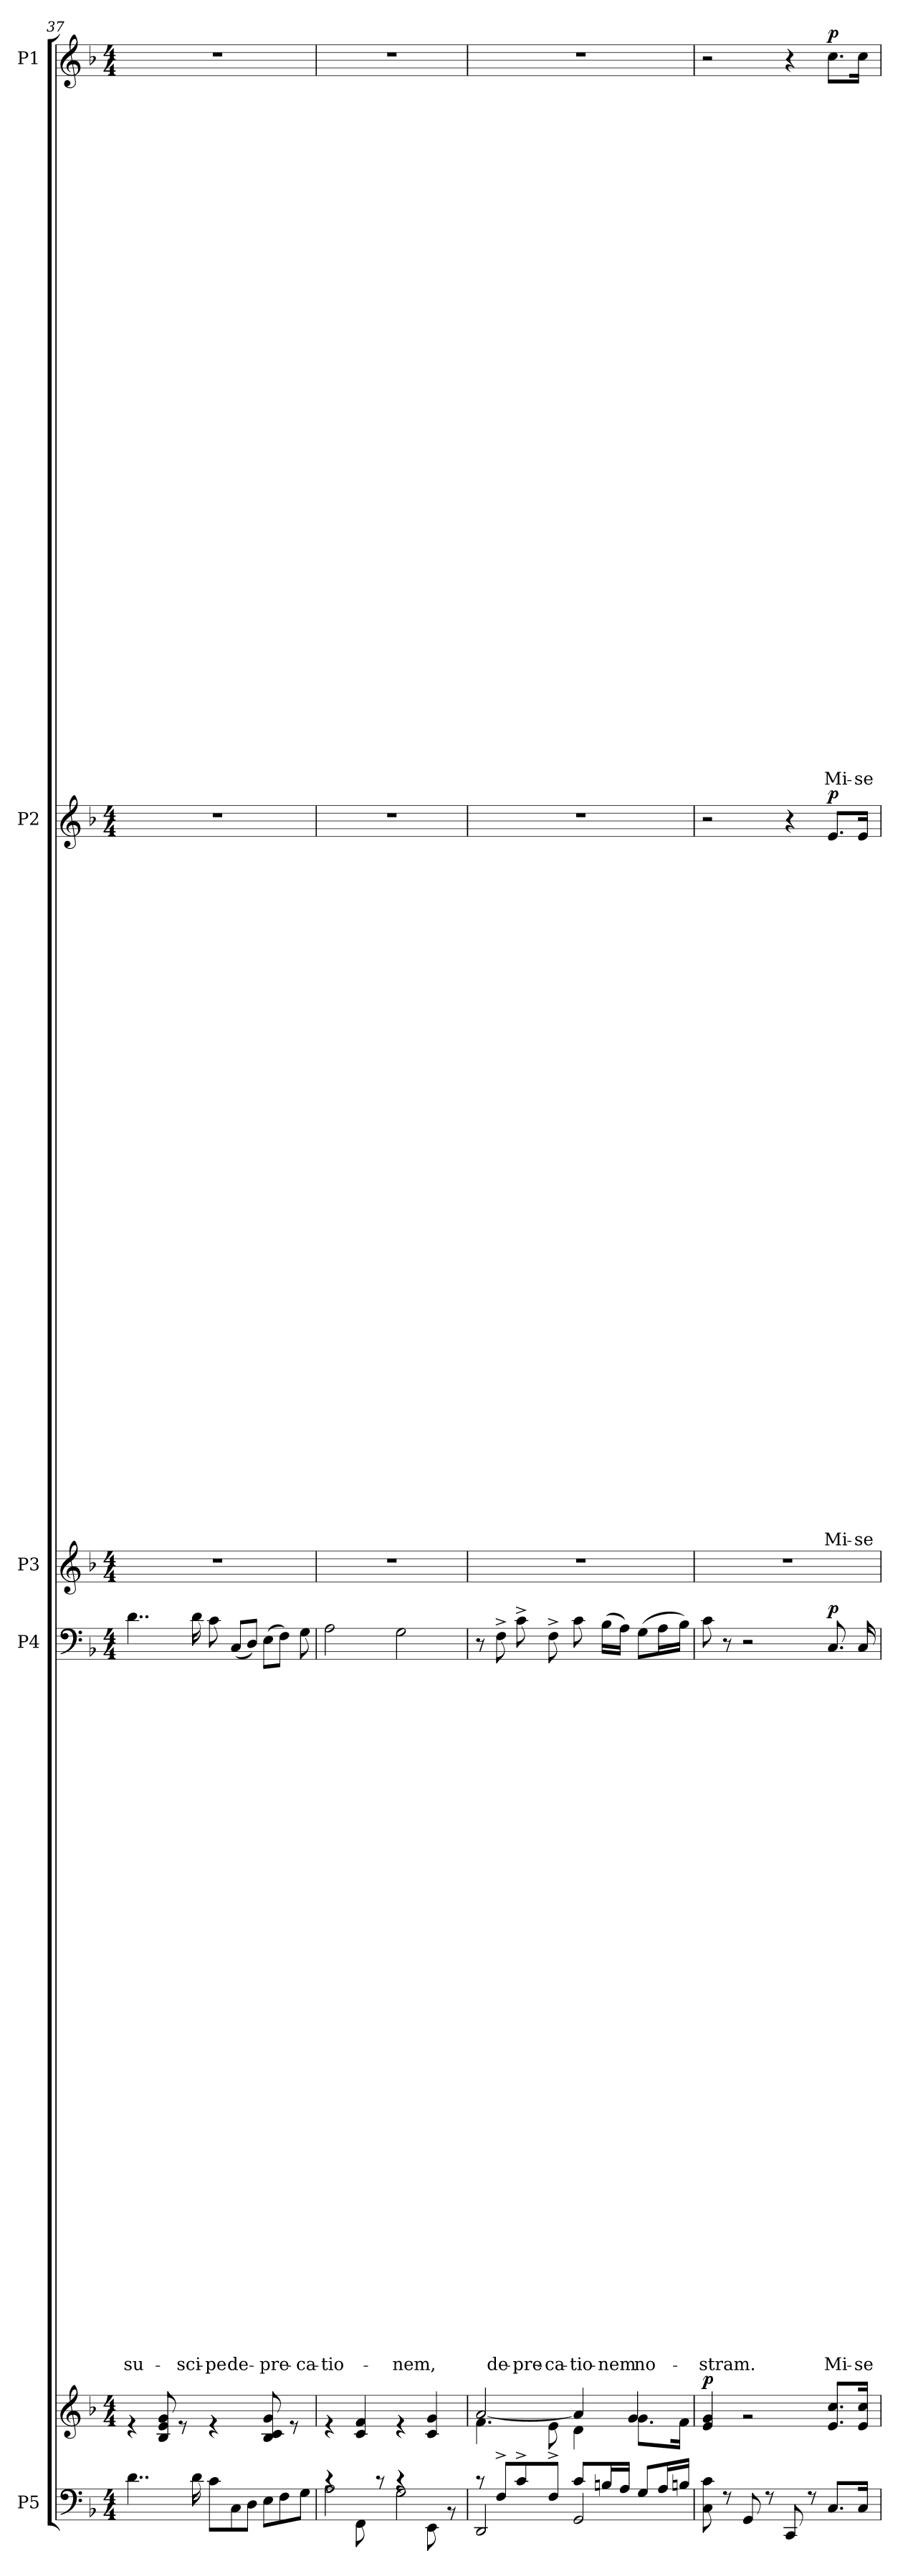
**kern	**kern	**dynam	**kern	**text	**text	**text	**text	**text	**text	**text	**text	**text	**text	**text	**text	**text	**text	**text	**text	**text	**text	**text	**text	**text	**text	**text	**text	**text	**text	**text	**text	**text	**text	**text	**text	**text	**text	**text	**text	**text	**text	**text	**text	**text	**dynam	**kern	**kern	**text	**text	**text	**text	**text	**text	**text	**text	**text	**text	**text	**text	**text	**text	**text	**text	**text	**text	**text	**text	**text	**text	**text	**text	**text	**text	**text	**text	**text	**text	**text	**text	**text	**text	**text	**text	**text	**text	**text	**text	**text	**dynam	**kern	**text	**text	**text	**text	**text	**text	**text	**text	**text	**text	**text	**text	**text	**text	**text	**text	**text	**text	**text	**text	**text	**text	**text	**text	**text	**text	**text	**text	**text	**text	**text	**text	**text	**text	**text	**text	**text	**text	**text	**text	**text	**dynam
*part5	*part5	*part5	*part4	*part4	*part4	*part4	*part4	*part4	*part4	*part4	*part4	*part4	*part4	*part4	*part4	*part4	*part4	*part4	*part4	*part4	*part4	*part4	*part4	*part4	*part4	*part4	*part4	*part4	*part4	*part4	*part4	*part4	*part4	*part4	*part4	*part4	*part4	*part4	*part4	*part4	*part4	*part4	*part4	*part4	*part4	*part3	*part2	*part2	*part2	*part2	*part2	*part2	*part2	*part2	*part2	*part2	*part2	*part2	*part2	*part2	*part2	*part2	*part2	*part2	*part2	*part2	*part2	*part2	*part2	*part2	*part2	*part2	*part2	*part2	*part2	*part2	*part2	*part2	*part2	*part2	*part2	*part2	*part2	*part2	*part2	*part2	*part2	*part2	*part2	*part1	*part1	*part1	*part1	*part1	*part1	*part1	*part1	*part1	*part1	*part1	*part1	*part1	*part1	*part1	*part1	*part1	*part1	*part1	*part1	*part1	*part1	*part1	*part1	*part1	*part1	*part1	*part1	*part1	*part1	*part1	*part1	*part1	*part1	*part1	*part1	*part1	*part1	*part1	*part1	*part1	*part1	*part1
*staff6	*staff5	*staff5/6	*staff4	*staff4	*staff4	*staff4	*staff4	*staff4	*staff4	*staff4	*staff4	*staff4	*staff4	*staff4	*staff4	*staff4	*staff4	*staff4	*staff4	*staff4	*staff4	*staff4	*staff4	*staff4	*staff4	*staff4	*staff4	*staff4	*staff4	*staff4	*staff4	*staff4	*staff4	*staff4	*staff4	*staff4	*staff4	*staff4	*staff4	*staff4	*staff4	*staff4	*staff4	*staff4	*staff4	*staff3	*staff2	*staff2	*staff2	*staff2	*staff2	*staff2	*staff2	*staff2	*staff2	*staff2	*staff2	*staff2	*staff2	*staff2	*staff2	*staff2	*staff2	*staff2	*staff2	*staff2	*staff2	*staff2	*staff2	*staff2	*staff2	*staff2	*staff2	*staff2	*staff2	*staff2	*staff2	*staff2	*staff2	*staff2	*staff2	*staff2	*staff2	*staff2	*staff2	*staff2	*staff2	*staff2	*staff2	*staff1	*staff1	*staff1	*staff1	*staff1	*staff1	*staff1	*staff1	*staff1	*staff1	*staff1	*staff1	*staff1	*staff1	*staff1	*staff1	*staff1	*staff1	*staff1	*staff1	*staff1	*staff1	*staff1	*staff1	*staff1	*staff1	*staff1	*staff1	*staff1	*staff1	*staff1	*staff1	*staff1	*staff1	*staff1	*staff1	*staff1	*staff1	*staff1	*staff1	*staff1	*staff1	*staff1
*I"P5	*	*	*I"P4	*	*	*	*	*	*	*	*	*	*	*	*	*	*	*	*	*	*	*	*	*	*	*	*	*	*	*	*	*	*	*	*	*	*	*	*	*	*	*	*	*	*	*I"P3	*I"P2	*	*	*	*	*	*	*	*	*	*	*	*	*	*	*	*	*	*	*	*	*	*	*	*	*	*	*	*	*	*	*	*	*	*	*	*	*	*	*	*	*	*	*I"P1	*	*	*	*	*	*	*	*	*	*	*	*	*	*	*	*	*	*	*	*	*	*	*	*	*	*	*	*	*	*	*	*	*	*	*	*	*	*	*	*	*	*
!!LO:LB:g=z
*clefF4	*clefG2	*	*clefF4	*	*	*	*	*	*	*	*	*	*	*	*	*	*	*	*	*	*	*	*	*	*	*	*	*	*	*	*	*	*	*	*	*	*	*	*	*	*	*	*	*	*	*clefG2	*clefG2	*	*	*	*	*	*	*	*	*	*	*	*	*	*	*	*	*	*	*	*	*	*	*	*	*	*	*	*	*	*	*	*	*	*	*	*	*	*	*	*	*	*	*clefG2	*	*	*	*	*	*	*	*	*	*	*	*	*	*	*	*	*	*	*	*	*	*	*	*	*	*	*	*	*	*	*	*	*	*	*	*	*	*	*	*	*	*
*	*	*	*	*	*	*	*	*	*	*	*	*	*	*	*	*	*	*	*	*	*	*	*	*	*	*	*	*	*	*	*	*	*	*	*	*	*	*	*	*	*	*	*	*	*	*ITrd7c12	*	*	*	*	*	*	*	*	*	*	*	*	*	*	*	*	*	*	*	*	*	*	*	*	*	*	*	*	*	*	*	*	*	*	*	*	*	*	*	*	*	*	*	*	*	*	*	*	*	*	*	*	*	*	*	*	*	*	*	*	*	*	*	*	*	*	*	*	*	*	*	*	*	*	*	*	*	*	*	*	*	*	*	*	*	*
*k[b-]	*k[b-]	*	*k[b-]	*	*	*	*	*	*	*	*	*	*	*	*	*	*	*	*	*	*	*	*	*	*	*	*	*	*	*	*	*	*	*	*	*	*	*	*	*	*	*	*	*	*	*k[b-]	*k[b-]	*	*	*	*	*	*	*	*	*	*	*	*	*	*	*	*	*	*	*	*	*	*	*	*	*	*	*	*	*	*	*	*	*	*	*	*	*	*	*	*	*	*	*k[b-]	*	*	*	*	*	*	*	*	*	*	*	*	*	*	*	*	*	*	*	*	*	*	*	*	*	*	*	*	*	*	*	*	*	*	*	*	*	*	*	*	*	*
*F:	*F:	*	*F:	*	*	*	*	*	*	*	*	*	*	*	*	*	*	*	*	*	*	*	*	*	*	*	*	*	*	*	*	*	*	*	*	*	*	*	*	*	*	*	*	*	*	*F:	*F:	*	*	*	*	*	*	*	*	*	*	*	*	*	*	*	*	*	*	*	*	*	*	*	*	*	*	*	*	*	*	*	*	*	*	*	*	*	*	*	*	*	*	*F:	*	*	*	*	*	*	*	*	*	*	*	*	*	*	*	*	*	*	*	*	*	*	*	*	*	*	*	*	*	*	*	*	*	*	*	*	*	*	*	*	*	*
*M4/4	*M4/4	*	*M4/4	*	*	*	*	*	*	*	*	*	*	*	*	*	*	*	*	*	*	*	*	*	*	*	*	*	*	*	*	*	*	*	*	*	*	*	*	*	*	*	*	*	*	*M4/4	*M4/4	*	*	*	*	*	*	*	*	*	*	*	*	*	*	*	*	*	*	*	*	*	*	*	*	*	*	*	*	*	*	*	*	*	*	*	*	*	*	*	*	*	*	*M4/4	*	*	*	*	*	*	*	*	*	*	*	*	*	*	*	*	*	*	*	*	*	*	*	*	*	*	*	*	*	*	*	*	*	*	*	*	*	*	*	*	*	*
=37	=37	=37	=37	=37	=37	=37	=37	=37	=37	=37	=37	=37	=37	=37	=37	=37	=37	=37	=37	=37	=37	=37	=37	=37	=37	=37	=37	=37	=37	=37	=37	=37	=37	=37	=37	=37	=37	=37	=37	=37	=37	=37	=37	=37	=37	=37	=37	=37	=37	=37	=37	=37	=37	=37	=37	=37	=37	=37	=37	=37	=37	=37	=37	=37	=37	=37	=37	=37	=37	=37	=37	=37	=37	=37	=37	=37	=37	=37	=37	=37	=37	=37	=37	=37	=37	=37	=37	=37	=37	=37	=37	=37	=37	=37	=37	=37	=37	=37	=37	=37	=37	=37	=37	=37	=37	=37	=37	=37	=37	=37	=37	=37	=37	=37	=37	=37	=37	=37	=37	=37	=37	=37	=37	=37	=37	=37	=37	=37	=37	=37	=37	=37
*^	*^	*	*	*	*	*	*	*	*	*	*	*	*	*	*	*	*	*	*	*	*	*	*	*	*	*	*	*	*	*	*	*	*	*	*	*	*	*	*	*	*	*	*	*	*	*	*	*	*	*	*	*	*	*	*	*	*	*	*	*	*	*	*	*	*	*	*	*	*	*	*	*	*	*	*	*	*	*	*	*	*	*	*	*	*	*	*	*	*	*	*	*	*	*	*	*	*	*	*	*	*	*	*	*	*	*	*	*	*	*	*	*	*	*	*	*	*	*	*	*	*	*	*	*	*	*	*	*	*	*	*	*
!	!	!	!	!	!	!	!	!	!	!	!	!	!	!	!	!	!	!	!	!	!	!	!	!	!	!	!	!	!	!	!	!	!	!	!	!	!	!	!	!	!	!	!	!	!	!LO:LY:b	!	!	!	!	!	!	!	!	!	!	!	!	!	!	!	!	!	!	!	!	!	!	!	!	!	!	!	!	!	!	!	!	!	!	!	!	!	!	!	!	!	!	!	!	!	!	!	!	!	!	!	!	!	!	!	!	!	!	!	!	!	!	!	!	!	!	!	!	!	!	!	!	!	!	!	!	!	!	!	!	!	!	!	!	!	!	!	!
4..d\	1ryy	1ryy	4r	.	4..d\	.	.	.	.	.	.	.	.	.	.	.	.	.	.	.	.	.	.	.	.	.	.	.	.	.	.	.	.	.	.	.	.	.	.	.	.	.	.	.	.	su-	.	1r	1r	.	.	.	.	.	.	.	.	.	.	.	.	.	.	.	.	.	.	.	.	.	.	.	.	.	.	.	.	.	.	.	.	.	.	.	.	.	.	.	.	.	.	1r	.	.	.	.	.	.	.	.	.	.	.	.	.	.	.	.	.	.	.	.	.	.	.	.	.	.	.	.	.	.	.	.	.	.	.	.	.	.	.	.	.	.
.	.	.	8B-/ 8e/ 8g/	.	.	.	.	.	.	.	.	.	.	.	.	.	.	.	.	.	.	.	.	.	.	.	.	.	.	.	.	.	.	.	.	.	.	.	.	.	.	.	.	.	.	.	.	.	.	.	.	.	.	.	.	.	.	.	.	.	.	.	.	.	.	.	.	.	.	.	.	.	.	.	.	.	.	.	.	.	.	.	.	.	.	.	.	.	.	.	.	.	.	.	.	.	.	.	.	.	.	.	.	.	.	.	.	.	.	.	.	.	.	.	.	.	.	.	.	.	.	.	.	.	.	.	.	.	.	.	.	.	.	.
.	.	.	8r	.	.	.	.	.	.	.	.	.	.	.	.	.	.	.	.	.	.	.	.	.	.	.	.	.	.	.	.	.	.	.	.	.	.	.	.	.	.	.	.	.	.	.	.	.	.	.	.	.	.	.	.	.	.	.	.	.	.	.	.	.	.	.	.	.	.	.	.	.	.	.	.	.	.	.	.	.	.	.	.	.	.	.	.	.	.	.	.	.	.	.	.	.	.	.	.	.	.	.	.	.	.	.	.	.	.	.	.	.	.	.	.	.	.	.	.	.	.	.	.	.	.	.	.	.	.	.	.	.	.	.
!	!	!	!	!	!	!	!	!	!	!	!	!	!	!	!	!	!	!	!	!	!	!	!	!	!	!	!	!	!	!	!	!	!	!	!	!	!	!	!	!	!	!	!	!	!	!LO:LY:b	!	!	!	!	!	!	!	!	!	!	!	!	!	!	!	!	!	!	!	!	!	!	!	!	!	!	!	!	!	!	!	!	!	!	!	!	!	!	!	!	!	!	!	!	!	!	!	!	!	!	!	!	!	!	!	!	!	!	!	!	!	!	!	!	!	!	!	!	!	!	!	!	!	!	!	!	!	!	!	!	!	!	!	!	!	!	!	!
16d\	.	.	.	.	16d\	.	.	.	.	.	.	.	.	.	.	.	.	.	.	.	.	.	.	.	.	.	.	.	.	.	.	.	.	.	.	.	.	.	.	.	.	.	.	.	.	-sci-	.	.	.	.	.	.	.	.	.	.	.	.	.	.	.	.	.	.	.	.	.	.	.	.	.	.	.	.	.	.	.	.	.	.	.	.	.	.	.	.	.	.	.	.	.	.	.	.	.	.	.	.	.	.	.	.	.	.	.	.	.	.	.	.	.	.	.	.	.	.	.	.	.	.	.	.	.	.	.	.	.	.	.	.	.	.	.	.
*Xtuplet	*	*	*	*	*Xtuplet	*	*	*	*	*	*	*	*	*	*	*	*	*	*	*	*	*	*	*	*	*	*	*	*	*	*	*	*	*	*	*	*	*	*	*	*	*	*	*	*	*	*	*	*	*	*	*	*	*	*	*	*	*	*	*	*	*	*	*	*	*	*	*	*	*	*	*	*	*	*	*	*	*	*	*	*	*	*	*	*	*	*	*	*	*	*	*	*	*	*	*	*	*	*	*	*	*	*	*	*	*	*	*	*	*	*	*	*	*	*	*	*	*	*	*	*	*	*	*	*	*	*	*	*	*	*	*	*	*
!	!	!	!	!	!	!	!	!	!	!	!	!	!	!	!	!	!	!	!	!	!	!	!	!	!	!	!	!	!	!	!	!	!	!	!	!	!	!	!	!	!	!	!	!	!	!LO:LY:b	!	!	!	!	!	!	!	!	!	!	!	!	!	!	!	!	!	!	!	!	!	!	!	!	!	!	!	!	!	!	!	!	!	!	!	!	!	!	!	!	!	!	!	!	!	!	!	!	!	!	!	!	!	!	!	!	!	!	!	!	!	!	!	!	!	!	!	!	!	!	!	!	!	!	!	!	!	!	!	!	!	!	!	!	!	!	!	!
12c\L	.	.	4r	.	12c\	.	.	.	.	.	.	.	.	.	.	.	.	.	.	.	.	.	.	.	.	.	.	.	.	.	.	.	.	.	.	.	.	.	.	.	.	.	.	.	.	-pe	.	.	.	.	.	.	.	.	.	.	.	.	.	.	.	.	.	.	.	.	.	.	.	.	.	.	.	.	.	.	.	.	.	.	.	.	.	.	.	.	.	.	.	.	.	.	.	.	.	.	.	.	.	.	.	.	.	.	.	.	.	.	.	.	.	.	.	.	.	.	.	.	.	.	.	.	.	.	.	.	.	.	.	.	.	.	.	.
!	!	!	!	!	!	!	!	!	!	!	!	!	!	!	!	!	!	!	!	!	!	!	!	!	!	!	!	!	!	!	!	!	!	!	!	!	!	!	!	!	!	!	!	!	!	!LO:LY:b	!	!	!	!	!	!	!	!	!	!	!	!	!	!	!	!	!	!	!	!	!	!	!	!	!	!	!	!	!	!	!	!	!	!	!	!	!	!	!	!	!	!	!	!	!	!	!	!	!	!	!	!	!	!	!	!	!	!	!	!	!	!	!	!	!	!	!	!	!	!	!	!	!	!	!	!	!	!	!	!	!	!	!	!	!	!	!	!
12C\	.	.	.	.	(<12C/L	.	.	.	.	.	.	.	.	.	.	.	.	.	.	.	.	.	.	.	.	.	.	.	.	.	.	.	.	.	.	.	.	.	.	.	.	.	.	.	.	de-	.	.	.	.	.	.	.	.	.	.	.	.	.	.	.	.	.	.	.	.	.	.	.	.	.	.	.	.	.	.	.	.	.	.	.	.	.	.	.	.	.	.	.	.	.	.	.	.	.	.	.	.	.	.	.	.	.	.	.	.	.	.	.	.	.	.	.	.	.	.	.	.	.	.	.	.	.	.	.	.	.	.	.	.	.	.	.	.
12D\J	.	.	.	.	12D/J)	.	.	.	.	.	.	.	.	.	.	.	.	.	.	.	.	.	.	.	.	.	.	.	.	.	.	.	.	.	.	.	.	.	.	.	.	.	.	.	.	.	.	.	.	.	.	.	.	.	.	.	.	.	.	.	.	.	.	.	.	.	.	.	.	.	.	.	.	.	.	.	.	.	.	.	.	.	.	.	.	.	.	.	.	.	.	.	.	.	.	.	.	.	.	.	.	.	.	.	.	.	.	.	.	.	.	.	.	.	.	.	.	.	.	.	.	.	.	.	.	.	.	.	.	.	.	.	.	.
!	!	!	!	!	!	!	!	!	!	!	!	!	!	!	!	!	!	!	!	!	!	!	!	!	!	!	!	!	!	!	!	!	!	!	!	!	!	!	!	!	!	!	!	!	!	!LO:LY:b	!	!	!	!	!	!	!	!	!	!	!	!	!	!	!	!	!	!	!	!	!	!	!	!	!	!	!	!	!	!	!	!	!	!	!	!	!	!	!	!	!	!	!	!	!	!	!	!	!	!	!	!	!	!	!	!	!	!	!	!	!	!	!	!	!	!	!	!	!	!	!	!	!	!	!	!	!	!	!	!	!	!	!	!	!	!	!	!
12E\L	.	.	8B-/ 8c/ 8g/	.	(>12E\L	.	.	.	.	.	.	.	.	.	.	.	.	.	.	.	.	.	.	.	.	.	.	.	.	.	.	.	.	.	.	.	.	.	.	.	.	.	.	.	.	-pre-	.	.	.	.	.	.	.	.	.	.	.	.	.	.	.	.	.	.	.	.	.	.	.	.	.	.	.	.	.	.	.	.	.	.	.	.	.	.	.	.	.	.	.	.	.	.	.	.	.	.	.	.	.	.	.	.	.	.	.	.	.	.	.	.	.	.	.	.	.	.	.	.	.	.	.	.	.	.	.	.	.	.	.	.	.	.	.	.
12F\	.	.	.	.	12F\J)	.	.	.	.	.	.	.	.	.	.	.	.	.	.	.	.	.	.	.	.	.	.	.	.	.	.	.	.	.	.	.	.	.	.	.	.	.	.	.	.	.	.	.	.	.	.	.	.	.	.	.	.	.	.	.	.	.	.	.	.	.	.	.	.	.	.	.	.	.	.	.	.	.	.	.	.	.	.	.	.	.	.	.	.	.	.	.	.	.	.	.	.	.	.	.	.	.	.	.	.	.	.	.	.	.	.	.	.	.	.	.	.	.	.	.	.	.	.	.	.	.	.	.	.	.	.	.	.	.
.	.	.	8r	.	.	.	.	.	.	.	.	.	.	.	.	.	.	.	.	.	.	.	.	.	.	.	.	.	.	.	.	.	.	.	.	.	.	.	.	.	.	.	.	.	.	.	.	.	.	.	.	.	.	.	.	.	.	.	.	.	.	.	.	.	.	.	.	.	.	.	.	.	.	.	.	.	.	.	.	.	.	.	.	.	.	.	.	.	.	.	.	.	.	.	.	.	.	.	.	.	.	.	.	.	.	.	.	.	.	.	.	.	.	.	.	.	.	.	.	.	.	.	.	.	.	.	.	.	.	.	.	.	.	.
!	!	!	!	!	!	!	!	!	!	!	!	!	!	!	!	!	!	!	!	!	!	!	!	!	!	!	!	!	!	!	!	!	!	!	!	!	!	!	!	!	!	!	!	!	!	!LO:LY:b	!	!	!	!	!	!	!	!	!	!	!	!	!	!	!	!	!	!	!	!	!	!	!	!	!	!	!	!	!	!	!	!	!	!	!	!	!	!	!	!	!	!	!	!	!	!	!	!	!	!	!	!	!	!	!	!	!	!	!	!	!	!	!	!	!	!	!	!	!	!	!	!	!	!	!	!	!	!	!	!	!	!	!	!	!	!	!	!
12G\J	.	.	.	.	12G\	.	.	.	.	.	.	.	.	.	.	.	.	.	.	.	.	.	.	.	.	.	.	.	.	.	.	.	.	.	.	.	.	.	.	.	.	.	.	.	.	-ca-	.	.	.	.	.	.	.	.	.	.	.	.	.	.	.	.	.	.	.	.	.	.	.	.	.	.	.	.	.	.	.	.	.	.	.	.	.	.	.	.	.	.	.	.	.	.	.	.	.	.	.	.	.	.	.	.	.	.	.	.	.	.	.	.	.	.	.	.	.	.	.	.	.	.	.	.	.	.	.	.	.	.	.	.	.	.	.	.
=38	=38	=38	=38	=38	=38	=38	=38	=38	=38	=38	=38	=38	=38	=38	=38	=38	=38	=38	=38	=38	=38	=38	=38	=38	=38	=38	=38	=38	=38	=38	=38	=38	=38	=38	=38	=38	=38	=38	=38	=38	=38	=38	=38	=38	=38	=38	=38	=38	=38	=38	=38	=38	=38	=38	=38	=38	=38	=38	=38	=38	=38	=38	=38	=38	=38	=38	=38	=38	=38	=38	=38	=38	=38	=38	=38	=38	=38	=38	=38	=38	=38	=38	=38	=38	=38	=38	=38	=38	=38	=38	=38	=38	=38	=38	=38	=38	=38	=38	=38	=38	=38	=38	=38	=38	=38	=38	=38	=38	=38	=38	=38	=38	=38	=38	=38	=38	=38	=38	=38	=38	=38	=38	=38	=38	=38	=38	=38	=38	=38	=38	=38	=38	=38	=38
!	!	!	!	!	!	!	!	!	!	!	!	!	!	!	!	!	!	!	!	!	!	!	!	!	!	!	!	!	!	!	!	!	!	!	!	!	!	!	!	!	!	!	!	!	!	!LO:LY:b	!	!	!	!	!	!	!	!	!	!	!	!	!	!	!	!	!	!	!	!	!	!	!	!	!	!	!	!	!	!	!	!	!	!	!	!	!	!	!	!	!	!	!	!	!	!	!	!	!	!	!	!	!	!	!	!	!	!	!	!	!	!	!	!	!	!	!	!	!	!	!	!	!	!	!	!	!	!	!	!	!	!	!	!	!	!	!	!
4rc	2A\	1ryy	4r	.	2A\	.	.	.	.	.	.	.	.	.	.	.	.	.	.	.	.	.	.	.	.	.	.	.	.	.	.	.	.	.	.	.	.	.	.	.	.	.	.	.	.	-tio-	.	1r	1r	.	.	.	.	.	.	.	.	.	.	.	.	.	.	.	.	.	.	.	.	.	.	.	.	.	.	.	.	.	.	.	.	.	.	.	.	.	.	.	.	.	.	1r	.	.	.	.	.	.	.	.	.	.	.	.	.	.	.	.	.	.	.	.	.	.	.	.	.	.	.	.	.	.	.	.	.	.	.	.	.	.	.	.	.	.
8FF\	.	.	4c/ 4f/	.	.	.	.	.	.	.	.	.	.	.	.	.	.	.	.	.	.	.	.	.	.	.	.	.	.	.	.	.	.	.	.	.	.	.	.	.	.	.	.	.	.	.	.	.	.	.	.	.	.	.	.	.	.	.	.	.	.	.	.	.	.	.	.	.	.	.	.	.	.	.	.	.	.	.	.	.	.	.	.	.	.	.	.	.	.	.	.	.	.	.	.	.	.	.	.	.	.	.	.	.	.	.	.	.	.	.	.	.	.	.	.	.	.	.	.	.	.	.	.	.	.	.	.	.	.	.	.	.	.	.
8rc	.	.	.	.	.	.	.	.	.	.	.	.	.	.	.	.	.	.	.	.	.	.	.	.	.	.	.	.	.	.	.	.	.	.	.	.	.	.	.	.	.	.	.	.	.	.	.	.	.	.	.	.	.	.	.	.	.	.	.	.	.	.	.	.	.	.	.	.	.	.	.	.	.	.	.	.	.	.	.	.	.	.	.	.	.	.	.	.	.	.	.	.	.	.	.	.	.	.	.	.	.	.	.	.	.	.	.	.	.	.	.	.	.	.	.	.	.	.	.	.	.	.	.	.	.	.	.	.	.	.	.	.	.	.
!	!	!	!	!	!	!	!	!	!	!	!	!	!	!	!	!	!	!	!	!	!	!	!	!	!	!	!	!	!	!	!	!	!	!	!	!	!	!	!	!	!	!	!	!	!	!LO:LY:b	!	!	!	!	!	!	!	!	!	!	!	!	!	!	!	!	!	!	!	!	!	!	!	!	!	!	!	!	!	!	!	!	!	!	!	!	!	!	!	!	!	!	!	!	!	!	!	!	!	!	!	!	!	!	!	!	!	!	!	!	!	!	!	!	!	!	!	!	!	!	!	!	!	!	!	!	!	!	!	!	!	!	!	!	!	!	!	!
4rc	2G\	.	4r	.	2G\	.	.	.	.	.	.	.	.	.	.	.	.	.	.	.	.	.	.	.	.	.	.	.	.	.	.	.	.	.	.	.	.	.	.	.	.	.	.	.	.	-nem,	.	.	.	.	.	.	.	.	.	.	.	.	.	.	.	.	.	.	.	.	.	.	.	.	.	.	.	.	.	.	.	.	.	.	.	.	.	.	.	.	.	.	.	.	.	.	.	.	.	.	.	.	.	.	.	.	.	.	.	.	.	.	.	.	.	.	.	.	.	.	.	.	.	.	.	.	.	.	.	.	.	.	.	.	.	.	.	.
8EE\	.	.	4c/ 4g/	.	.	.	.	.	.	.	.	.	.	.	.	.	.	.	.	.	.	.	.	.	.	.	.	.	.	.	.	.	.	.	.	.	.	.	.	.	.	.	.	.	.	.	.	.	.	.	.	.	.	.	.	.	.	.	.	.	.	.	.	.	.	.	.	.	.	.	.	.	.	.	.	.	.	.	.	.	.	.	.	.	.	.	.	.	.	.	.	.	.	.	.	.	.	.	.	.	.	.	.	.	.	.	.	.	.	.	.	.	.	.	.	.	.	.	.	.	.	.	.	.	.	.	.	.	.	.	.	.	.	.
8rBB	.	.	.	.	.	.	.	.	.	.	.	.	.	.	.	.	.	.	.	.	.	.	.	.	.	.	.	.	.	.	.	.	.	.	.	.	.	.	.	.	.	.	.	.	.	.	.	.	.	.	.	.	.	.	.	.	.	.	.	.	.	.	.	.	.	.	.	.	.	.	.	.	.	.	.	.	.	.	.	.	.	.	.	.	.	.	.	.	.	.	.	.	.	.	.	.	.	.	.	.	.	.	.	.	.	.	.	.	.	.	.	.	.	.	.	.	.	.	.	.	.	.	.	.	.	.	.	.	.	.	.	.	.	.
=39	=39	=39	=39	=39	=39	=39	=39	=39	=39	=39	=39	=39	=39	=39	=39	=39	=39	=39	=39	=39	=39	=39	=39	=39	=39	=39	=39	=39	=39	=39	=39	=39	=39	=39	=39	=39	=39	=39	=39	=39	=39	=39	=39	=39	=39	=39	=39	=39	=39	=39	=39	=39	=39	=39	=39	=39	=39	=39	=39	=39	=39	=39	=39	=39	=39	=39	=39	=39	=39	=39	=39	=39	=39	=39	=39	=39	=39	=39	=39	=39	=39	=39	=39	=39	=39	=39	=39	=39	=39	=39	=39	=39	=39	=39	=39	=39	=39	=39	=39	=39	=39	=39	=39	=39	=39	=39	=39	=39	=39	=39	=39	=39	=39	=39	=39	=39	=39	=39	=39	=39	=39	=39	=39	=39	=39	=39	=39	=39	=39	=39	=39	=39	=39	=39
8rc	2DD/	4.f\	[>2a/	.	8r	.	.	.	.	.	.	.	.	.	.	.	.	.	.	.	.	.	.	.	.	.	.	.	.	.	.	.	.	.	.	.	.	.	.	.	.	.	.	.	.	.	.	1r	1r	.	.	.	.	.	.	.	.	.	.	.	.	.	.	.	.	.	.	.	.	.	.	.	.	.	.	.	.	.	.	.	.	.	.	.	.	.	.	.	.	.	.	1r	.	.	.	.	.	.	.	.	.	.	.	.	.	.	.	.	.	.	.	.	.	.	.	.	.	.	.	.	.	.	.	.	.	.	.	.	.	.	.	.	.	.
!	!	!	!	!	!	!	!	!	!	!	!	!	!	!	!	!	!	!	!	!	!	!	!	!	!	!	!	!	!	!	!	!	!	!	!	!	!	!	!	!	!	!	!	!	!	!LO:LY:b	!	!	!	!	!	!	!	!	!	!	!	!	!	!	!	!	!	!	!	!	!	!	!	!	!	!	!	!	!	!	!	!	!	!	!	!	!	!	!	!	!	!	!	!	!	!	!	!	!	!	!	!	!	!	!	!	!	!	!	!	!	!	!	!	!	!	!	!	!	!	!	!	!	!	!	!	!	!	!	!	!	!	!	!	!	!	!	!
8F^>/L	.	.	.	.	8F^>\	.	.	.	.	.	.	.	.	.	.	.	.	.	.	.	.	.	.	.	.	.	.	.	.	.	.	.	.	.	.	.	.	.	.	.	.	.	.	.	.	de-	.	.	.	.	.	.	.	.	.	.	.	.	.	.	.	.	.	.	.	.	.	.	.	.	.	.	.	.	.	.	.	.	.	.	.	.	.	.	.	.	.	.	.	.	.	.	.	.	.	.	.	.	.	.	.	.	.	.	.	.	.	.	.	.	.	.	.	.	.	.	.	.	.	.	.	.	.	.	.	.	.	.	.	.	.	.	.	.
!	!	!	!	!	!	!	!	!	!	!	!	!	!	!	!	!	!	!	!	!	!	!	!	!	!	!	!	!	!	!	!	!	!	!	!	!	!	!	!	!	!	!	!	!	!	!LO:LY:b	!	!	!	!	!	!	!	!	!	!	!	!	!	!	!	!	!	!	!	!	!	!	!	!	!	!	!	!	!	!	!	!	!	!	!	!	!	!	!	!	!	!	!	!	!	!	!	!	!	!	!	!	!	!	!	!	!	!	!	!	!	!	!	!	!	!	!	!	!	!	!	!	!	!	!	!	!	!	!	!	!	!	!	!	!	!	!	!
8c^>/	.	.	.	.	8c^>\	.	.	.	.	.	.	.	.	.	.	.	.	.	.	.	.	.	.	.	.	.	.	.	.	.	.	.	.	.	.	.	.	.	.	.	.	.	.	.	.	-pre-	.	.	.	.	.	.	.	.	.	.	.	.	.	.	.	.	.	.	.	.	.	.	.	.	.	.	.	.	.	.	.	.	.	.	.	.	.	.	.	.	.	.	.	.	.	.	.	.	.	.	.	.	.	.	.	.	.	.	.	.	.	.	.	.	.	.	.	.	.	.	.	.	.	.	.	.	.	.	.	.	.	.	.	.	.	.	.	.
!	!	!	!	!	!	!	!	!	!	!	!	!	!	!	!	!	!	!	!	!	!	!	!	!	!	!	!	!	!	!	!	!	!	!	!	!	!	!	!	!	!	!	!	!	!	!LO:LY:b	!	!	!	!	!	!	!	!	!	!	!	!	!	!	!	!	!	!	!	!	!	!	!	!	!	!	!	!	!	!	!	!	!	!	!	!	!	!	!	!	!	!	!	!	!	!	!	!	!	!	!	!	!	!	!	!	!	!	!	!	!	!	!	!	!	!	!	!	!	!	!	!	!	!	!	!	!	!	!	!	!	!	!	!	!	!	!	!
8F^>/J	.	8e\	.	.	8F^>\	.	.	.	.	.	.	.	.	.	.	.	.	.	.	.	.	.	.	.	.	.	.	.	.	.	.	.	.	.	.	.	.	.	.	.	.	.	.	.	.	-ca-	.	.	.	.	.	.	.	.	.	.	.	.	.	.	.	.	.	.	.	.	.	.	.	.	.	.	.	.	.	.	.	.	.	.	.	.	.	.	.	.	.	.	.	.	.	.	.	.	.	.	.	.	.	.	.	.	.	.	.	.	.	.	.	.	.	.	.	.	.	.	.	.	.	.	.	.	.	.	.	.	.	.	.	.	.	.	.	.
!	!	!	!	!	!	!	!	!	!	!	!	!	!	!	!	!	!	!	!	!	!	!	!	!	!	!	!	!	!	!	!	!	!	!	!	!	!	!	!	!	!	!	!	!	!	!LO:LY:b	!	!	!	!	!	!	!	!	!	!	!	!	!	!	!	!	!	!	!	!	!	!	!	!	!	!	!	!	!	!	!	!	!	!	!	!	!	!	!	!	!	!	!	!	!	!	!	!	!	!	!	!	!	!	!	!	!	!	!	!	!	!	!	!	!	!	!	!	!	!	!	!	!	!	!	!	!	!	!	!	!	!	!	!	!	!	!	!
8c/L	2GG/	4d\	4a/]	.	8c\	.	.	.	.	.	.	.	.	.	.	.	.	.	.	.	.	.	.	.	.	.	.	.	.	.	.	.	.	.	.	.	.	.	.	.	.	.	.	.	.	-tio-	.	.	.	.	.	.	.	.	.	.	.	.	.	.	.	.	.	.	.	.	.	.	.	.	.	.	.	.	.	.	.	.	.	.	.	.	.	.	.	.	.	.	.	.	.	.	.	.	.	.	.	.	.	.	.	.	.	.	.	.	.	.	.	.	.	.	.	.	.	.	.	.	.	.	.	.	.	.	.	.	.	.	.	.	.	.	.	.
!	!	!	!	!	!	!	!	!	!	!	!	!	!	!	!	!	!	!	!	!	!	!	!	!	!	!	!	!	!	!	!	!	!	!	!	!	!	!	!	!	!	!	!	!	!	!LO:LY:b	!	!	!	!	!	!	!	!	!	!	!	!	!	!	!	!	!	!	!	!	!	!	!	!	!	!	!	!	!	!	!	!	!	!	!	!	!	!	!	!	!	!	!	!	!	!	!	!	!	!	!	!	!	!	!	!	!	!	!	!	!	!	!	!	!	!	!	!	!	!	!	!	!	!	!	!	!	!	!	!	!	!	!	!	!	!	!	!
16Bn/L	.	.	.	.	(>16B-\LL	.	.	.	.	.	.	.	.	.	.	.	.	.	.	.	.	.	.	.	.	.	.	.	.	.	.	.	.	.	.	.	.	.	.	.	.	.	.	.	.	-nem	.	.	.	.	.	.	.	.	.	.	.	.	.	.	.	.	.	.	.	.	.	.	.	.	.	.	.	.	.	.	.	.	.	.	.	.	.	.	.	.	.	.	.	.	.	.	.	.	.	.	.	.	.	.	.	.	.	.	.	.	.	.	.	.	.	.	.	.	.	.	.	.	.	.	.	.	.	.	.	.	.	.	.	.	.	.	.	.
16A/JJ	.	.	.	.	16A\JJ)	.	.	.	.	.	.	.	.	.	.	.	.	.	.	.	.	.	.	.	.	.	.	.	.	.	.	.	.	.	.	.	.	.	.	.	.	.	.	.	.	.	.	.	.	.	.	.	.	.	.	.	.	.	.	.	.	.	.	.	.	.	.	.	.	.	.	.	.	.	.	.	.	.	.	.	.	.	.	.	.	.	.	.	.	.	.	.	.	.	.	.	.	.	.	.	.	.	.	.	.	.	.	.	.	.	.	.	.	.	.	.	.	.	.	.	.	.	.	.	.	.	.	.	.	.	.	.	.	.
!	!	!	!	!	!	!	!	!	!	!	!	!	!	!	!	!	!	!	!	!	!	!	!	!	!	!	!	!	!	!	!	!	!	!	!	!	!	!	!	!	!	!	!	!	!	!LO:LY:b	!	!	!	!	!	!	!	!	!	!	!	!	!	!	!	!	!	!	!	!	!	!	!	!	!	!	!	!	!	!	!	!	!	!	!	!	!	!	!	!	!	!	!	!	!	!	!	!	!	!	!	!	!	!	!	!	!	!	!	!	!	!	!	!	!	!	!	!	!	!	!	!	!	!	!	!	!	!	!	!	!	!	!	!	!	!	!	!
8G/L	.	8.g\L	4g/	.	(>8G\L	.	.	.	.	.	.	.	.	.	.	.	.	.	.	.	.	.	.	.	.	.	.	.	.	.	.	.	.	.	.	.	.	.	.	.	.	.	.	.	.	no-	.	.	.	.	.	.	.	.	.	.	.	.	.	.	.	.	.	.	.	.	.	.	.	.	.	.	.	.	.	.	.	.	.	.	.	.	.	.	.	.	.	.	.	.	.	.	.	.	.	.	.	.	.	.	.	.	.	.	.	.	.	.	.	.	.	.	.	.	.	.	.	.	.	.	.	.	.	.	.	.	.	.	.	.	.	.	.	.
16A/L	.	.	.	.	16A\L	.	.	.	.	.	.	.	.	.	.	.	.	.	.	.	.	.	.	.	.	.	.	.	.	.	.	.	.	.	.	.	.	.	.	.	.	.	.	.	.	.	.	.	.	.	.	.	.	.	.	.	.	.	.	.	.	.	.	.	.	.	.	.	.	.	.	.	.	.	.	.	.	.	.	.	.	.	.	.	.	.	.	.	.	.	.	.	.	.	.	.	.	.	.	.	.	.	.	.	.	.	.	.	.	.	.	.	.	.	.	.	.	.	.	.	.	.	.	.	.	.	.	.	.	.	.	.	.	.
16Bn/JJ	.	16f\Jk	.	.	16B-\JJ)	.	.	.	.	.	.	.	.	.	.	.	.	.	.	.	.	.	.	.	.	.	.	.	.	.	.	.	.	.	.	.	.	.	.	.	.	.	.	.	.	.	.	.	.	.	.	.	.	.	.	.	.	.	.	.	.	.	.	.	.	.	.	.	.	.	.	.	.	.	.	.	.	.	.	.	.	.	.	.	.	.	.	.	.	.	.	.	.	.	.	.	.	.	.	.	.	.	.	.	.	.	.	.	.	.	.	.	.	.	.	.	.	.	.	.	.	.	.	.	.	.	.	.	.	.	.	.	.	.
=40	=40	=40	=40	=40	=40	=40	=40	=40	=40	=40	=40	=40	=40	=40	=40	=40	=40	=40	=40	=40	=40	=40	=40	=40	=40	=40	=40	=40	=40	=40	=40	=40	=40	=40	=40	=40	=40	=40	=40	=40	=40	=40	=40	=40	=40	=40	=40	=40	=40	=40	=40	=40	=40	=40	=40	=40	=40	=40	=40	=40	=40	=40	=40	=40	=40	=40	=40	=40	=40	=40	=40	=40	=40	=40	=40	=40	=40	=40	=40	=40	=40	=40	=40	=40	=40	=40	=40	=40	=40	=40	=40	=40	=40	=40	=40	=40	=40	=40	=40	=40	=40	=40	=40	=40	=40	=40	=40	=40	=40	=40	=40	=40	=40	=40	=40	=40	=40	=40	=40	=40	=40	=40	=40	=40	=40	=40	=40	=40	=40	=40	=40	=40	=40	=40
!	!	!	!	!LO:DY:a	!	!	!	!	!	!	!	!	!	!	!	!	!	!	!	!	!	!	!	!	!	!	!	!	!	!	!	!	!	!	!	!	!	!	!	!	!	!	!	!	!	!LO:LY:b	!	!	!	!	!	!	!	!	!	!	!	!	!	!	!	!	!	!	!	!	!	!	!	!	!	!	!	!	!	!	!	!	!	!	!	!	!	!	!	!	!	!	!	!	!	!	!	!	!	!	!	!	!	!	!	!	!	!	!	!	!	!	!	!	!	!	!	!	!	!	!	!	!	!	!	!	!	!	!	!	!	!	!	!	!	!	!	!
8C\ 8c\	1ryy	1ryy	4e/ 4g/	p	8c\	.	.	.	.	.	.	.	.	.	.	.	.	.	.	.	.	.	.	.	.	.	.	.	.	.	.	.	.	.	.	.	.	.	.	.	.	.	.	.	.	-stram.	.	1r	2r	.	.	.	.	.	.	.	.	.	.	.	.	.	.	.	.	.	.	.	.	.	.	.	.	.	.	.	.	.	.	.	.	.	.	.	.	.	.	.	.	.	.	2r	.	.	.	.	.	.	.	.	.	.	.	.	.	.	.	.	.	.	.	.	.	.	.	.	.	.	.	.	.	.	.	.	.	.	.	.	.	.	.	.	.	.
8r	.	.	.	.	8r	.	.	.	.	.	.	.	.	.	.	.	.	.	.	.	.	.	.	.	.	.	.	.	.	.	.	.	.	.	.	.	.	.	.	.	.	.	.	.	.	.	.	.	.	.	.	.	.	.	.	.	.	.	.	.	.	.	.	.	.	.	.	.	.	.	.	.	.	.	.	.	.	.	.	.	.	.	.	.	.	.	.	.	.	.	.	.	.	.	.	.	.	.	.	.	.	.	.	.	.	.	.	.	.	.	.	.	.	.	.	.	.	.	.	.	.	.	.	.	.	.	.	.	.	.	.	.	.	.
8GG/	.	.	2r	.	2r	.	.	.	.	.	.	.	.	.	.	.	.	.	.	.	.	.	.	.	.	.	.	.	.	.	.	.	.	.	.	.	.	.	.	.	.	.	.	.	.	.	.	.	.	.	.	.	.	.	.	.	.	.	.	.	.	.	.	.	.	.	.	.	.	.	.	.	.	.	.	.	.	.	.	.	.	.	.	.	.	.	.	.	.	.	.	.	.	.	.	.	.	.	.	.	.	.	.	.	.	.	.	.	.	.	.	.	.	.	.	.	.	.	.	.	.	.	.	.	.	.	.	.	.	.	.	.	.	.
8r	.	.	.	.	.	.	.	.	.	.	.	.	.	.	.	.	.	.	.	.	.	.	.	.	.	.	.	.	.	.	.	.	.	.	.	.	.	.	.	.	.	.	.	.	.	.	.	.	.	.	.	.	.	.	.	.	.	.	.	.	.	.	.	.	.	.	.	.	.	.	.	.	.	.	.	.	.	.	.	.	.	.	.	.	.	.	.	.	.	.	.	.	.	.	.	.	.	.	.	.	.	.	.	.	.	.	.	.	.	.	.	.	.	.	.	.	.	.	.	.	.	.	.	.	.	.	.	.	.	.	.	.	.	.
8CC/	.	.	.	.	.	.	.	.	.	.	.	.	.	.	.	.	.	.	.	.	.	.	.	.	.	.	.	.	.	.	.	.	.	.	.	.	.	.	.	.	.	.	.	.	.	.	.	.	4r	.	.	.	.	.	.	.	.	.	.	.	.	.	.	.	.	.	.	.	.	.	.	.	.	.	.	.	.	.	.	.	.	.	.	.	.	.	.	.	.	.	.	4r	.	.	.	.	.	.	.	.	.	.	.	.	.	.	.	.	.	.	.	.	.	.	.	.	.	.	.	.	.	.	.	.	.	.	.	.	.	.	.	.	.	.
8r	.	.	.	.	.	.	.	.	.	.	.	.	.	.	.	.	.	.	.	.	.	.	.	.	.	.	.	.	.	.	.	.	.	.	.	.	.	.	.	.	.	.	.	.	.	.	.	.	.	.	.	.	.	.	.	.	.	.	.	.	.	.	.	.	.	.	.	.	.	.	.	.	.	.	.	.	.	.	.	.	.	.	.	.	.	.	.	.	.	.	.	.	.	.	.	.	.	.	.	.	.	.	.	.	.	.	.	.	.	.	.	.	.	.	.	.	.	.	.	.	.	.	.	.	.	.	.	.	.	.	.	.	.	.
!	!	!	!	!	!	!	!	!	!	!	!	!	!	!	!	!	!	!	!	!	!	!	!	!	!	!	!	!	!	!	!	!	!	!	!	!	!	!	!	!	!	!	!	!	!	!LO:LY:b	!LO:DY:a	!	!	!	!	!	!	!	!	!	!	!	!	!	!	!	!	!	!	!	!	!	!	!	!	!	!	!	!	!	!	!	!	!	!	!	!	!	!	!	!	!	!	!LO:LY:b	!LO:DY:b	!	!	!	!	!	!	!	!	!	!	!	!	!	!	!	!	!	!	!	!	!	!	!	!	!	!	!	!	!	!	!	!	!	!	!	!	!	!	!	!	!	!LO:LY:b	!LO:DY:a
8.C/L	.	.	8.e/ 8.cc/L	.	8.C/	.	.	.	.	.	.	.	.	.	.	.	.	.	.	.	.	.	.	.	.	.	.	.	.	.	.	.	.	.	.	.	.	.	.	.	.	.	.	.	.	Mi-	p	.	8.e/L	.	.	.	.	.	.	.	.	.	.	.	.	.	.	.	.	.	.	.	.	.	.	.	.	.	.	.	.	.	.	.	.	.	.	.	.	.	.	.	.	Mi-	p	8.cc\L	.	.	.	.	.	.	.	.	.	.	.	.	.	.	.	.	.	.	.	.	.	.	.	.	.	.	.	.	.	.	.	.	.	.	.	.	.	.	.	.	Mi-	p
!	!	!	!	!	!	!	!	!	!	!	!	!	!	!	!	!	!	!	!	!	!	!	!	!	!	!	!	!	!	!	!	!	!	!	!	!	!	!	!	!	!	!	!	!	!	!LO:LY:b	!	!	!	!	!	!	!	!	!	!	!	!	!	!	!	!	!	!	!	!	!	!	!	!	!	!	!	!	!	!	!	!	!	!	!	!	!	!	!	!	!	!	!	!LO:LY:b	!	!	!	!	!	!	!	!	!	!	!	!	!	!	!	!	!	!	!	!	!	!	!	!	!	!	!	!	!	!	!	!	!	!	!	!	!	!	!	!	!	!	!LO:LY:b	!
16C/Jk	.	.	16e/ 16cc/Jk	.	16C/	.	.	.	.	.	.	.	.	.	.	.	.	.	.	.	.	.	.	.	.	.	.	.	.	.	.	.	.	.	.	.	.	.	.	.	.	.	.	.	.	-se-	.	.	16e/Jk	.	.	.	.	.	.	.	.	.	.	.	.	.	.	.	.	.	.	.	.	.	.	.	.	.	.	.	.	.	.	.	.	.	.	.	.	.	.	.	.	-se-	.	16cc\Jk	.	.	.	.	.	.	.	.	.	.	.	.	.	.	.	.	.	.	.	.	.	.	.	.	.	.	.	.	.	.	.	.	.	.	.	.	.	.	.	.	-se-	.
*v	*v	*	*	*	*	*	*	*	*	*	*	*	*	*	*	*	*	*	*	*	*	*	*	*	*	*	*	*	*	*	*	*	*	*	*	*	*	*	*	*	*	*	*	*	*	*	*	*	*	*	*	*	*	*	*	*	*	*	*	*	*	*	*	*	*	*	*	*	*	*	*	*	*	*	*	*	*	*	*	*	*	*	*	*	*	*	*	*	*	*	*	*	*	*	*	*	*	*	*	*	*	*	*	*	*	*	*	*	*	*	*	*	*	*	*	*	*	*	*	*	*	*	*	*	*	*	*	*	*	*	*	*	*	*
*	*v	*v	*	*	*	*	*	*	*	*	*	*	*	*	*	*	*	*	*	*	*	*	*	*	*	*	*	*	*	*	*	*	*	*	*	*	*	*	*	*	*	*	*	*	*	*	*	*	*	*	*	*	*	*	*	*	*	*	*	*	*	*	*	*	*	*	*	*	*	*	*	*	*	*	*	*	*	*	*	*	*	*	*	*	*	*	*	*	*	*	*	*	*	*	*	*	*	*	*	*	*	*	*	*	*	*	*	*	*	*	*	*	*	*	*	*	*	*	*	*	*	*	*	*	*	*	*	*	*	*	*	*	*
=	=	=	=	=	=	=	=	=	=	=	=	=	=	=	=	=	=	=	=	=	=	=	=	=	=	=	=	=	=	=	=	=	=	=	=	=	=	=	=	=	=	=	=	=	=	=	=	=	=	=	=	=	=	=	=	=	=	=	=	=	=	=	=	=	=	=	=	=	=	=	=	=	=	=	=	=	=	=	=	=	=	=	=	=	=	=	=	=	=	=	=	=	=	=	=	=	=	=	=	=	=	=	=	=	=	=	=	=	=	=	=	=	=	=	=	=	=	=	=	=	=	=	=	=	=	=	=	=	=	=	=	=
*-	*-	*-	*-	*-	*-	*-	*-	*-	*-	*-	*-	*-	*-	*-	*-	*-	*-	*-	*-	*-	*-	*-	*-	*-	*-	*-	*-	*-	*-	*-	*-	*-	*-	*-	*-	*-	*-	*-	*-	*-	*-	*-	*-	*-	*-	*-	*-	*-	*-	*-	*-	*-	*-	*-	*-	*-	*-	*-	*-	*-	*-	*-	*-	*-	*-	*-	*-	*-	*-	*-	*-	*-	*-	*-	*-	*-	*-	*-	*-	*-	*-	*-	*-	*-	*-	*-	*-	*-	*-	*-	*-	*-	*-	*-	*-	*-	*-	*-	*-	*-	*-	*-	*-	*-	*-	*-	*-	*-	*-	*-	*-	*-	*-	*-	*-	*-	*-	*-	*-	*-	*-	*-	*-	*-	*-	*-	*-	*-	*-	*-	*-	*-
